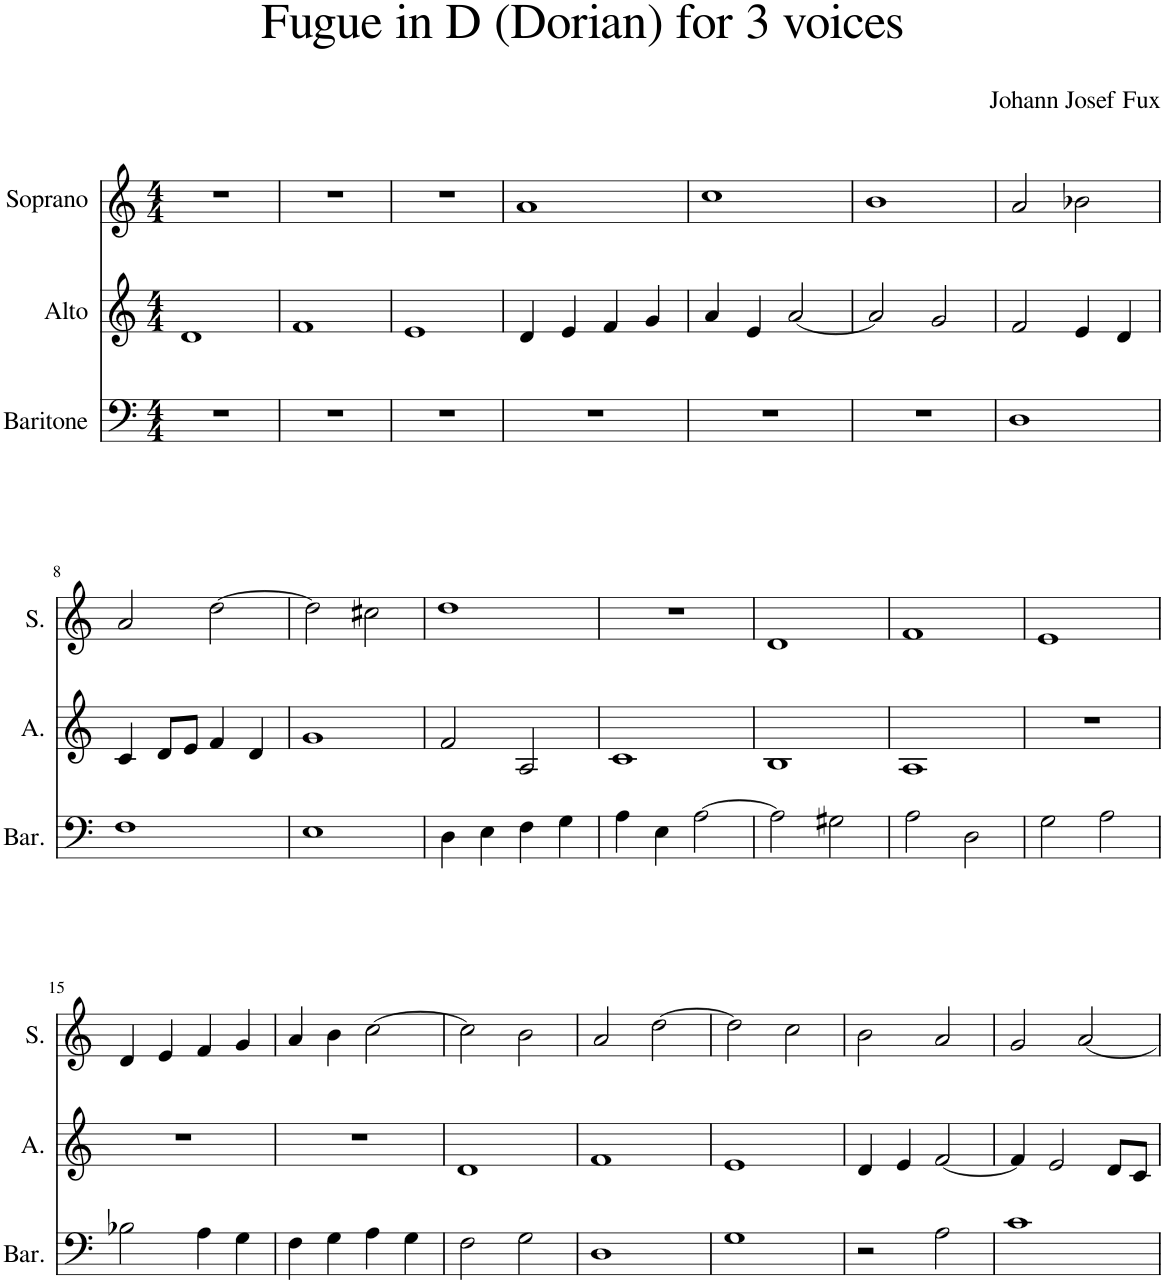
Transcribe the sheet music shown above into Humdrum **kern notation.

**kern	**kern	**kern
*part3	*part2	*part1
*staff3	*staff2	*staff1
*I"Baritone	*I"Alto	*I"Soprano
*I'Bar.	*I'A.	*I'S.
*clefF4	*clefG2	*clefG2
*k[]	*k[]	*k[]
*M4/4	*M4/4	*M4/4
=1	=1	=1
1r	1d	1r
=2	=2	=2
1r	1f	1r
=3	=3	=3
1r	1e	1r
=4	=4	=4
1r	4d/	1a
.	4e/	.
.	4f/	.
.	4g/	.
=5	=5	=5
1r	4a/	1cc
.	4e/	.
.	[2a/	.
=6	=6	=6
1r	2a/]	1b
.	2g/	.
=7	=7	=7
1D	2f/	2a/
.	4e/	2b-X\
.	4d/	.
!!LO:LB:g=z
=8	=8	=8
1F	4c/	2a/
.	8d/L	.
.	8e/J	.
.	4f/	[2dd\
.	4d/	.
=9	=9	=9
1E	1g	2dd\]
.	.	2cc#X\
=10	=10	=10
4D\	2f/	1dd
4E\	.	.
4F\	2A/	.
4G\	.	.
=11	=11	=11
4A\	1c	1r
4E\	.	.
[2A\	.	.
=12	=12	=12
2A\]	1B	1d
2G#X\	.	.
=13	=13	=13
2A\	1A	1f
2D\	.	.
=14	=14	=14
2G\	1r	1e
2A\	.	.
!!LO:LB:g=z
=15	=15	=15
2B-X\	1r	4d/
.	.	4e/
4A\	.	4f/
4G\	.	4g/
=16	=16	=16
4F\	1r	4a/
4G\	.	4b\
4A\	.	[2cc\
4G\	.	.
=17	=17	=17
2F\	1d	2cc\]
2G\	.	2b\
=18	=18	=18
1D	1f	2a/
.	.	[2dd\
=19	=19	=19
1G	1e	2dd\]
.	.	2cc\
=20	=20	=20
2r	4d/	2b\
.	4e/	.
2A\	[2f/	2a/
=21	=21	=21
1c	4f/]	2g/
.	2e/	.
.	.	[2a/
.	8d/L	.
.	8c/J	.
=	=	=
*-	*-	*-
